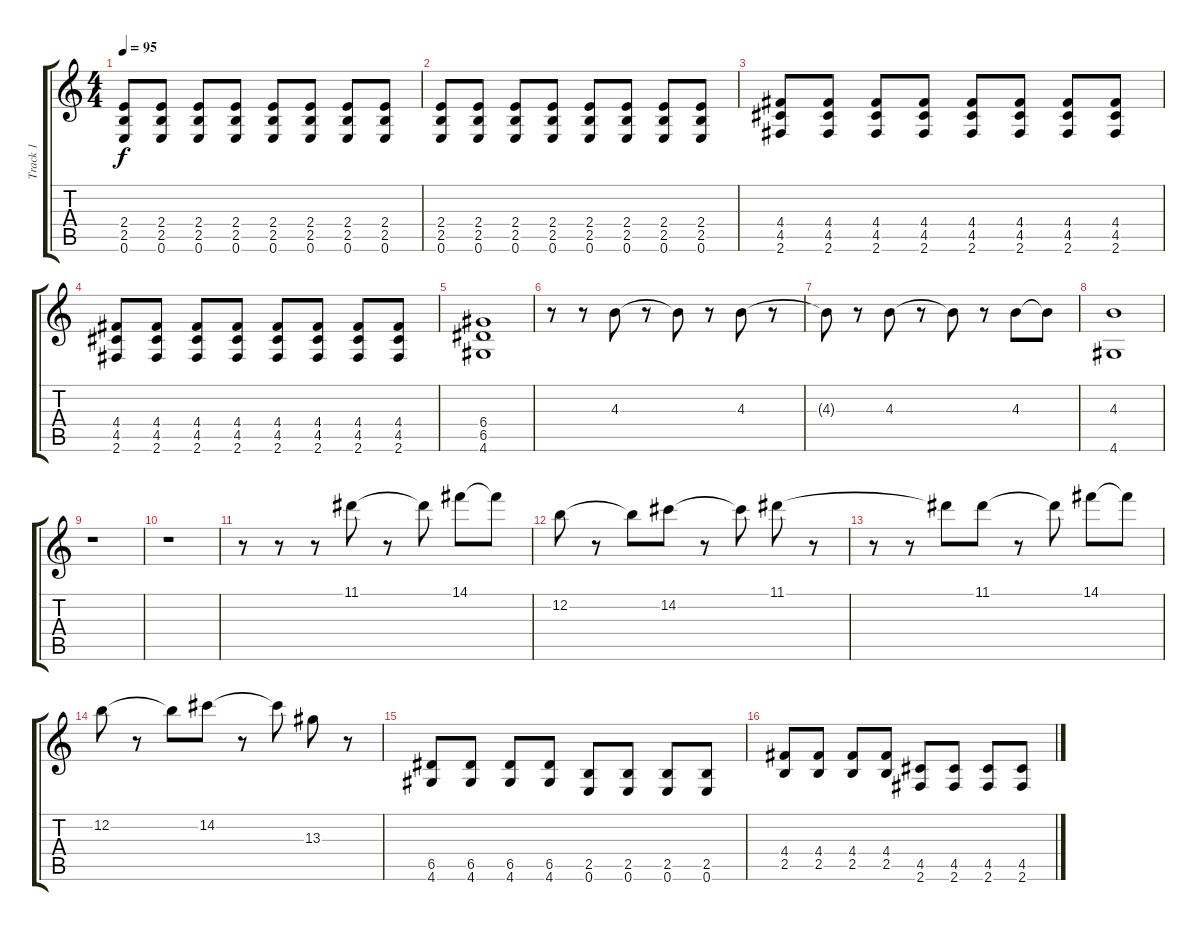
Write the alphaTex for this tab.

\track ("Track 1" "Track 1") {instrument acousticguitarnylon}
\staff {score tabs}
\tuning (E4 B3 G3 D3 A2 E2) {hide}
\ts (4 4)
\tempo 95
\clef g2
\ks c
(2.4 2.5 0.6).8{dy f} (2.4 2.5 0.6).8 (2.4 2.5 0.6).8 (2.4 2.5 0.6).8 (2.4 2.5 0.6).8 (2.4 2.5 0.6).8 (2.4 2.5 0.6).8 (2.4 2.5 0.6).8 |
(2.4 2.5 0.6).8 (2.4 2.5 0.6).8 (2.4 2.5 0.6).8 (2.4 2.5 0.6).8 (2.4 2.5 0.6).8 (2.4 2.5 0.6).8 (2.4 2.5 0.6).8 (2.4 2.5 0.6).8 |
(4.4 4.5 2.6).8 (4.4 4.5 2.6).8 (4.4 4.5 2.6).8 (4.4 4.5 2.6).8 (4.4 4.5 2.6).8 (4.4 4.5 2.6).8 (4.4 4.5 2.6).8 (4.4 4.5 2.6).8 |
(4.4 4.5 2.6).8 (4.4 4.5 2.6).8 (4.4 4.5 2.6).8 (4.4 4.5 2.6).8 (4.4 4.5 2.6).8 (4.4 4.5 2.6).8 (4.4 4.5 2.6).8 (4.4 4.5 2.6).8 |
(6.4 6.5 4.6).1 |
r.8{instrument acousticguitarnylon} r.8 4.3.8 r.8 4.3{t}.8 r.8 4.3.8 r.8 |
4.3{t}.8 r.8 4.3.8 r.8 4.3{t}.8 r.8 4.3.8 4.3{t}.8 |
(4.3 4.6).1 |
r.1 |
r.1 |
r.8 r.8 r.8 11.1.8 r.8 11.1{t}.8 14.1.8 14.1{t}.8 |
12.2.8 r.8 12.2{t}.8 14.2.8 r.8 14.2{t}.8 11.1.8 r.8 |
r.8 r.8 11.1{t}.8 11.1.8 r.8 11.1{t}.8 14.1.8 14.1{t}.8 |
12.2.8 r.8 12.2{t}.8 14.2.8 r.8 14.2{t}.8 13.3.8 r.8 |
(6.5 4.6).8 (6.5 4.6).8 (6.5 4.6).8 (6.5 4.6).8 (2.5 0.6).8 (2.5 0.6).8 (2.5 0.6).8 (2.5 0.6).8 |
(4.4 2.5).8 (4.4 2.5).8 (4.4 2.5).8 (4.4 2.5).8 (4.5 2.6).8 (4.5 2.6).8 (4.5 2.6).8 (4.5 2.6).8
